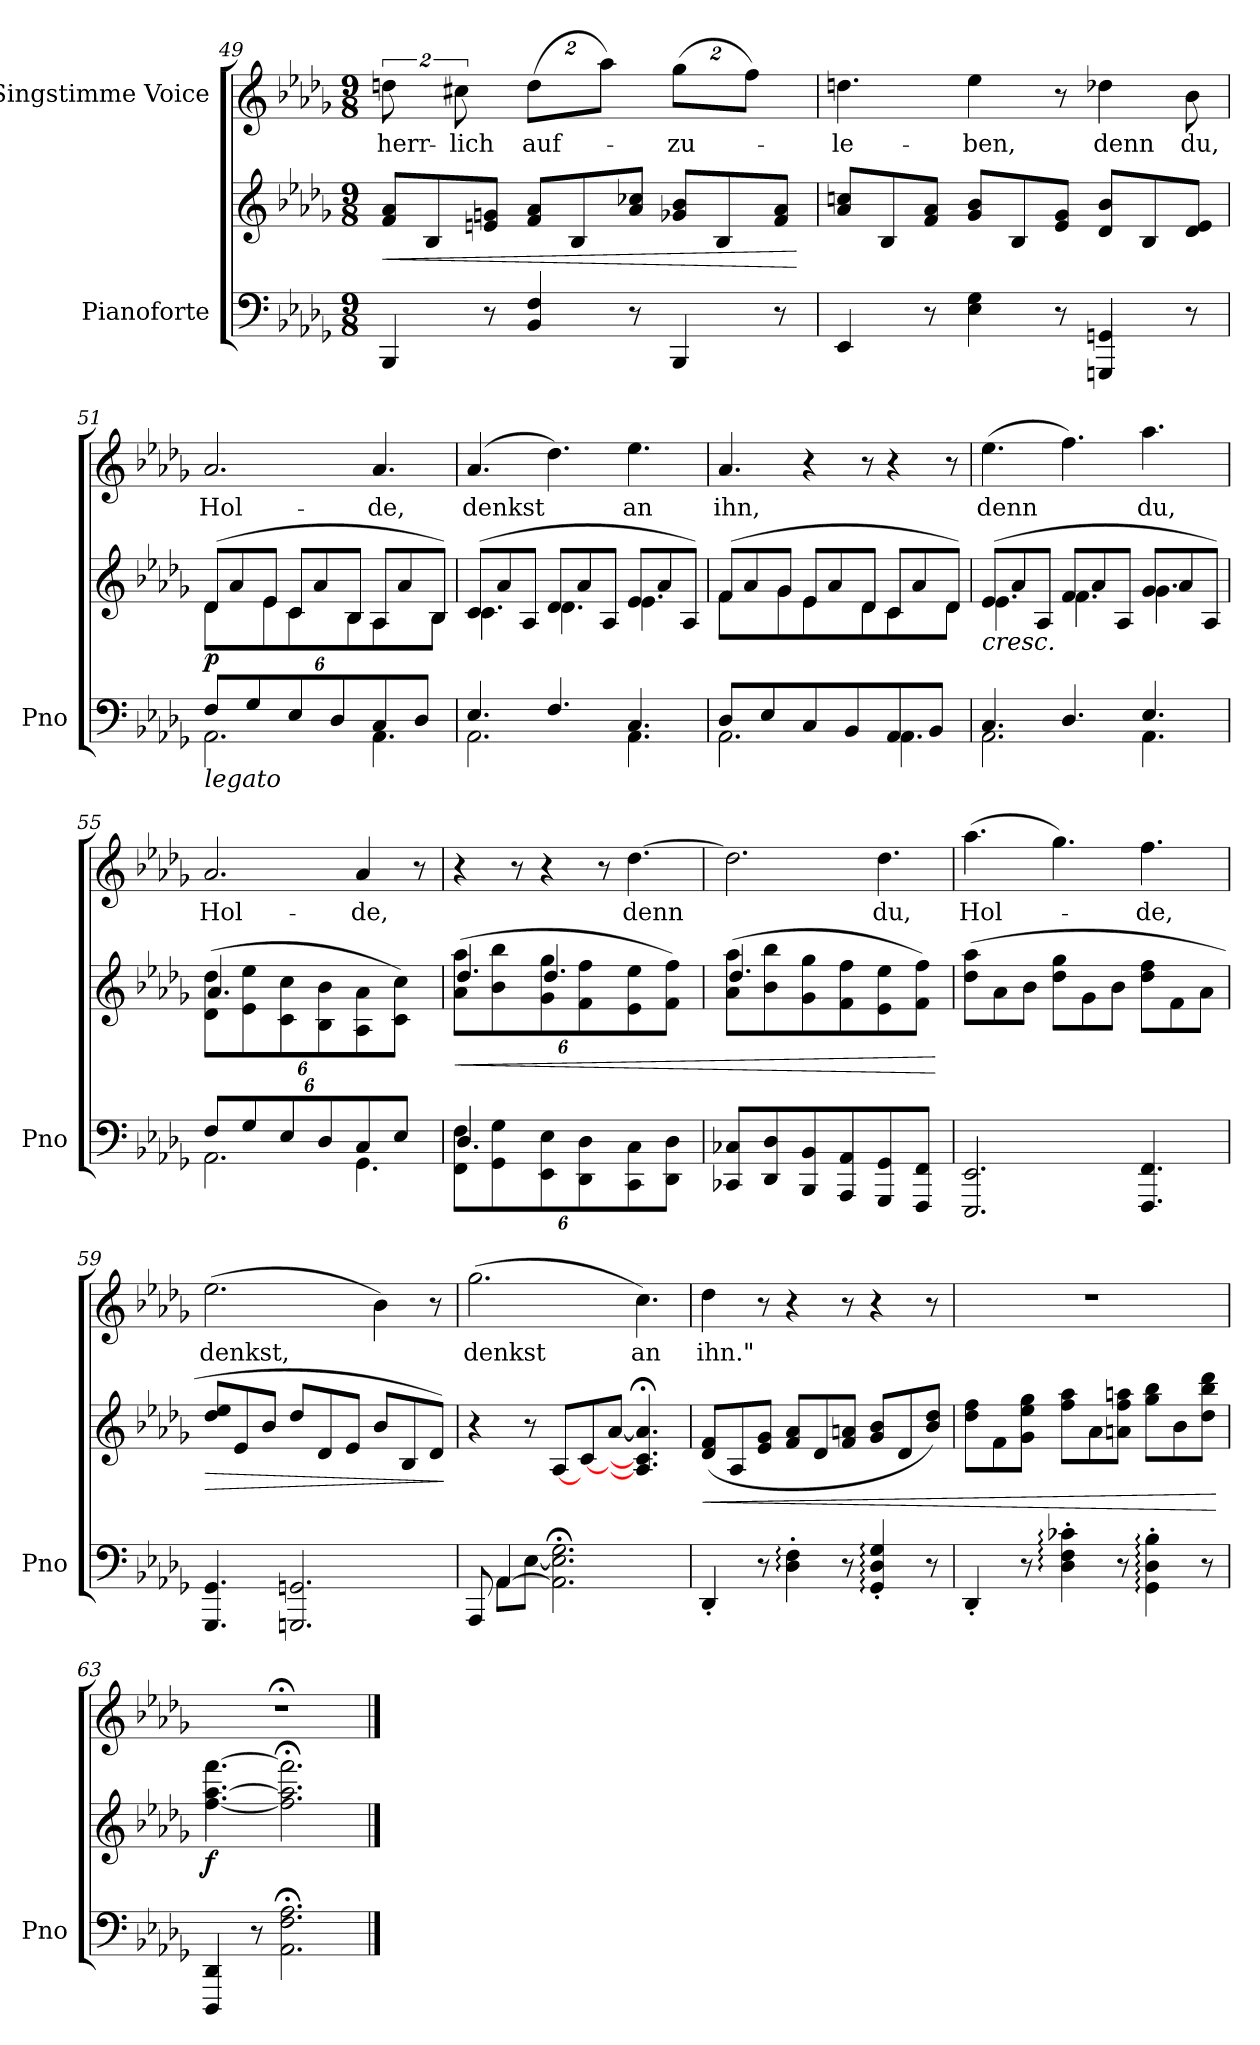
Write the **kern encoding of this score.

**kern	**kern	**dynam	**kern	**text
*part2	*part2	*part2	*part1	*part1
*staff3	*staff2	*staff2/3	*staff1	*staff1
*I"Pianoforte	*	*	*I"Singstimme Voice	*
*I'Pno	*	*	*	*
*clefF4	*clefG2	*	*clefG2	*
*k[b-e-a-d-g-]	*k[b-e-a-d-g-]	*	*k[b-e-a-d-g-]	*
*M9/8	*M9/8	*	*M9/8	*
=49	=49	=49	=49	=49
!	!	!LO:HP:b	!	!LO:LY:b
4BBB-/	8f/ 8a-/L	<	16%3ddn\	herr-
.	8B-/	.	.	.
!	!	!	!	!LO:LY:b
.	.	.	16%3cc#X\	-lich
8r	8en/ 8gn/J	.	.	.
!	!	!	!	!LO:LY:b
4BB-/ 4F/	8f/ 8a-/L	.	(16%3dd\L	auf-
.	8B-/	.	.	.
.	.	.	16%3aa-\J)	.
8r	8a-/ 8cc-X/J	.	.	.
!	!	!	!	!LO:LY:b
4BBB-/	8g-X/ 8b-/L	.	(16%3gg-\L	-zu-
.	8B-/	.	.	.
.	.	.	16%3ff\J)	.
8r	8f/ 8a-/J	.	.	.
.	.	[	.	.
=50	=50	=50	=50	=50
!	!	!	!	!LO:LY:b
4EE-/	8a-/ 8ccn/L	.	4.ddn\	-le-
.	8B-/	.	.	.
8r	8f/ 8a-/J	.	.	.
!	!	!	!	!LO:LY:b
4E-\ 4G-\	8g-/ 8b-/L	.	4ee-\	-ben,
.	8B-/	.	.	.
8r	8e-/ 8g-/J	.	8r	.
!	!	!	!	!LO:LY:b
4GGGn/ 4GGn/	8d-/ 8b-/L	.	4dd-X\	denn
.	8B-/	.	.	.
!	!	!	!	!LO:LY:b
8r	8d-/ 8e-/J	.	8b-\	du,
!!LO:LB:g=z
=51	=51	=51	=51	=51
*^	*^	*	*	*
!LO:TX:b:i:t=legato	!	!	!	!	!	!
!	!	!	!	!LO:DY:b	!	!LO:LY:b
16%3F/L	2.AA-\	(8d-/L	8d-\L	p	2.a-/	Hol-
.	.	8a-/	8ryy	.	.	.
16%3G-/	.	.	.	.	.	.
.	.	8e-/J	8e-\	.	.	.
16%3E-/	.	8c/L	8c\	.	.	.
.	.	8a-/	8ryy	.	.	.
16%3D-/	.	.	.	.	.	.
.	.	8B-/J	8B-\	.	.	.
!	!	!	!	!	!	!LO:LY:b
16%3C/	4.AA-\	8A-/L	8A-\	.	4.a-/	-de,
.	.	8a-/	8ryy	.	.	.
16%3D-/J	.	.	.	.	.	.
.	.	8B-/J)	8B-\J	.	.	.
!!LO:LB:g=z
=52	=52	=52	=52	=52	=52	=52
!	!	!LO:N:head=solid	!	!	!	!LO:LY:b
4.E-/	2.AA-\	(8c/L	4.c\	.	(4.a-/	denkst
.	.	8a-/	.	.	.	.
.	.	8A-/J	.	.	.	.
!	!	!LO:N:head=solid	!	!	!	!
4.F/	.	8d-/L	4.d-\	.	4.dd-\)	.
.	.	8a-/	.	.	.	.
.	.	8A-/J	.	.	.	.
!	!	!LO:N:head=solid	!	!	!	!LO:LY:b
4.C/	4.AA-\	8e-/L	4.e-\	.	4.ee-\	an
.	.	8a-/	.	.	.	.
.	.	8A-/J)	.	.	.	.
=53	=53	=53	=53	=53	=53	=53
*Xtuplet	*	*	*	*	*	*
!	!	!	!	!	!	!LO:LY:b
16%3D-/L	2.AA-\	(8f/L	8f\L	.	4.a-/	ihn,
.	.	8a-/	8ryy	.	.	.
16%3E-/	.	.	.	.	.	.
.	.	8g-/J	8g-\	.	.	.
16%3C/	.	8e-/L	8e-\	.	4r	.
.	.	8a-/	8ryy	.	.	.
16%3BB-/	.	.	.	.	.	.
.	.	8d-/J	8d-\	.	8r	.
!LO:N:head=solid	!	!	!	!	!	!
16%3AA-/	4.AA-\	8c/L	8c\	.	4r	.
.	.	8a-/	8ryy	.	.	.
16%3BB-/J	.	.	.	.	.	.
.	.	8d-/J)	8d-\J	.	8r	.
=54	=54	=54	=54	=54	=54	=54
!	!	!LO:TX:b:i:t=cresc.	!	!	!	!
!	!	!LO:N:head=solid	!	!	!	!LO:LY:b
4.C/	2.AA-\	(8e-/L	4.e-\	.	(4.ee-\	denn
.	.	8a-/	.	.	.	.
.	.	8A-/J	.	.	.	.
!	!	!LO:N:head=solid	!	!	!	!
4.D-/	.	8f/L	4.f\	.	4.ff\)	.
.	.	8a-/	.	.	.	.
.	.	8A-/J	.	.	.	.
!	!	!LO:N:head=solid	!	!	!	!LO:LY:b
4.E-/	4.AA-\	8g-/L	4.g-\	.	4.aa-\	du,
.	.	8a-/	.	.	.	.
.	.	8A-/J)	.	.	.	.
!!LO:LB:g=z
=55	=55	=55	=55	=55	=55	=55
*tuplet	*	*	*	*	*	*
!	!	!	!	!	!	!LO:LY:b
16%3F/L	2.AA-\	(>16%3d-\ 16%3dd-\L	4.a-/	.	2.a-/	Hol-
16%3G-/	.	16%3e-\ 16%3ee-\	.	.	.	.
16%3E-/	.	16%3c\ 16%3cc\	2.ryy	.	.	.
16%3D-/	.	16%3B-\ 16%3b-\	.	.	.	.
!	!	!	!	!	!	!LO:LY:b
16%3C/	4.GG-\	16%3A-\ 16%3a-\	.	.	4a-/	-de,
16%3E-/J	.	16%3c\ 16%3cc\J)	.	.	.	.
.	.	.	.	.	8r	.
!!LO:PB:g=z
=56	=56	=56	=56	=56	=56	=56
!	!	!	!	!LO:HP:b	!	!
16%3FF\ 16%3F\L	4.D-/	(>16%3a-\ 16%3aa-\L	4.dd-/	<	4r	.
16%3GG-\ 16%3G-\	.	16%3b-\ 16%3bb-\	.	.	.	.
.	.	.	.	.	8r	.
16%3EE-\ 16%3E-\	2.ryy	16%3g-\ 16%3gg-\	4.dd-/	.	4r	.
16%3DD-\ 16%3D-\	.	16%3f\ 16%3ff\	.	.	.	.
.	.	.	.	.	8r	.
!	!	!	!	!	!	!LO:LY:b
16%3CC\ 16%3C\	.	16%3e-\ 16%3ee-\	4.ryy	.	[4.dd-\	denn
16%3DD-\ 16%3D-\J	.	16%3f\ 16%3ff\J)	.	.	.	.
*v	*v	*	*	*	*	*
=57	=57	=57	=57	=57	=57
*Xtuplet	*Xtuplet	*	*	*	*
16%3CC-X/ 16%3C-X/L	(>16%3a-\ 16%3aa-\L	4.dd-/	.	2.dd-\]	.
16%3DD-/ 16%3D-/	16%3b-\ 16%3bb-\	.	.	.	.
16%3BBB-/ 16%3BB-/	16%3g-\ 16%3gg-\	2.ryy	.	.	.
16%3AAA-/ 16%3AA-/	16%3f\ 16%3ff\	.	.	.	.
!	!	!	!	!	!LO:LY:b
16%3GGG-/ 16%3GG-/	16%3e-\ 16%3ee-\	.	.	4.dd-\	du,
16%3FFF/ 16%3FF/J	16%3f\ 16%3ff\J)	.	.	.	.
*	*v	*v	*	*	*
.	.	[	.	.
=58	=58	=58	=58	=58
!	!	!	!	!LO:LY:b
2.EEE-/ 2.EE-/	(8dd-\ 8aa-\L	.	(4.aa-\	Hol-
.	8a-\	.	.	.
.	8b-\J	.	.	.
.	8dd-\ 8gg-\L	.	4.gg-\)	.
.	8g-\	.	.	.
.	8b-\J	.	.	.
!	!	!	!	!LO:LY:b
4.FFF/ 4.FF/	8dd-\ 8ff\L	.	4.ff\	-de,
.	8f\	.	.	.
.	8a-\J	.	.	.
!!LO:LB:g=z
=59	=59	=59	=59	=59
!	!	!LO:HP:b	!	!LO:LY:b
4.GGG-/ 4.GG-/	8dd-/ 8ee-/L	>	(2.ee-\	denkst,
.	8e-/	.	.	.
.	8b-/J	.	.	.
2.GGGn/ 2.GGn/	8dd-/L	.	.	.
.	8d-/	.	.	.
.	8e-/J	.	.	.
.	8b-/L	.	4b-\)	.
.	8B-/	.	.	.
.	8d-/J)	.	8r	.
.	.	]	.	.
!!LO:LB:g=z
=60	=60	=60	=60	=60
*^	*	*	*	*
!	!	!	!	!	!LO:LY:b
8AAA-/	8ryy	4r	.	(2.gg-\	denkst
[<4AA-/	8AA-\L	.	.	.	.
.	[8E-\J	8r	.	.	.
2.AA-\];< 2.E-\];< 2.G-\;<	2.ryy	[8A-/L	.	.	.
.	.	[8c/	.	.	.
.	.	[8a-/J	.	.	.
!	!	!	!	!	!LO:LY:b
.	.	4.A-/];< 4.c/];< 4.a-/];<	.	4.cc\)	an
*v	*v	*	*	*	*
=61	=61	=61	=61	=61
!	!	!LO:HP:b	!	!LO:LY:b
4DD-'/	(8d-/ 8f/L	<	4dd-\	ihn."
.	8A-/	.	.	.
8r	8e-/ 8g-/J	.	8r	.
4D-\::' 4F\::'	8f/ 8a-/L	.	4r	.
.	8d-/	.	.	.
8r	8f/ 8an/J	.	8r	.
4GG-/::' 4D-/::' 4G-/::'	8g-/ 8b-/L	.	4r	.
.	8d-/	.	.	.
8r	8b-/ 8dd-/J)	.	8r	.
=62	=62	=62	=62	=62
4DD-'/	8dd-\ 8ff\L	.	8%9r	.
.	8f\	.	.	.
8r	8g-\ 8ee-\ 8gg-\J	.	.	.
4D-\::' 4F\::' 4c-X\::'	8ff\ 8aa-\L	.	.	.
.	8a-\	.	.	.
8r	8an\ 8ff\ 8aan\J	.	.	.
4GG-\::' 4D-\::' 4B-\::'	8gg-\ 8bb-\L	.	.	.
.	8b-\	.	.	.
8r	8dd-\ 8bb-\ 8ddd-\J	.	.	.
.	.	[	.	.
=63	=63	=63	=63	=63
!	!	!LO:DY:b	!	!
4DDD-/ 4DD-/	[4.ff\ [4.aa-\ [4.fff\	f	8%9r;<	.
8r	.	.	.	.
2.AA-\;< 2.F\;< 2.A-\;<	2.ff\];< 2.aa-\];< 2.fff\];<	.	.	.
==	==	==	==	==
*-	*-	*-	*-	*-
